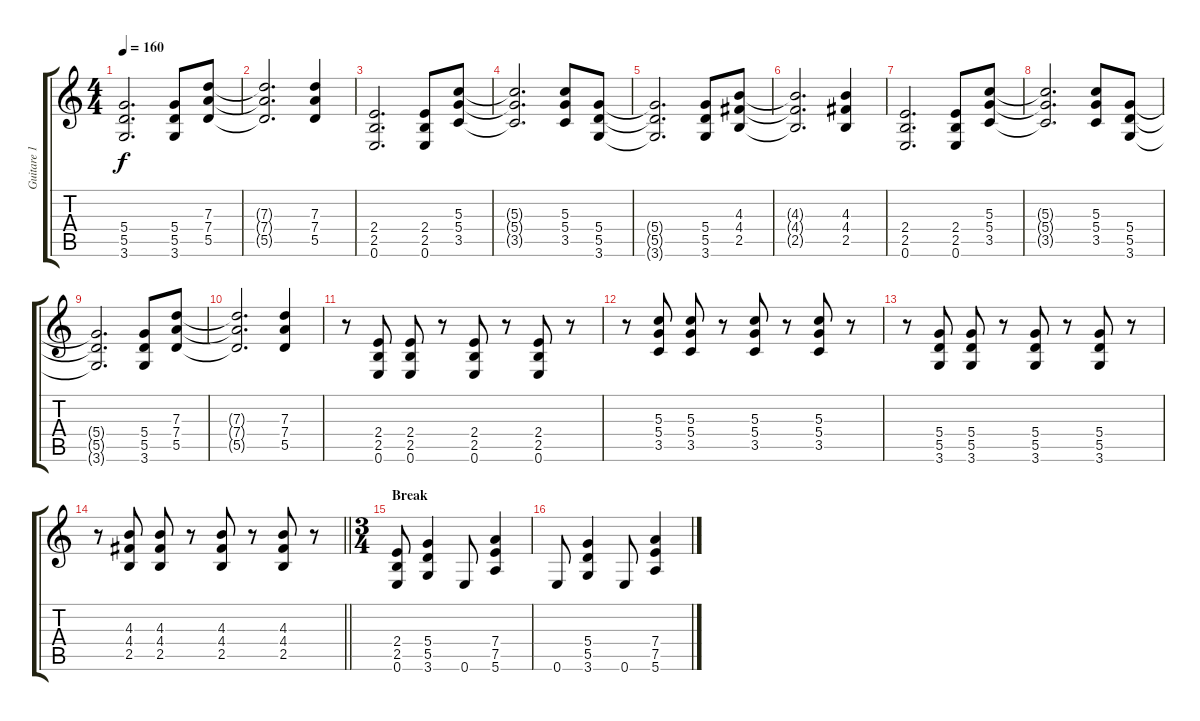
\track ("Guitare 1" "Guitare 1") {instrument distortionguitar}
\staff {score tabs}
\tuning (E4 B3 G3 D3 A2 E2) {hide}
\ts (4 4)
\tempo 160
\clef g2
\ks c
(5.4{t} 5.5{t} 3.6{t}).2{d dy f} (5.4 5.5 3.6).8 (7.3 7.4 5.5).8 |
(7.3{t} 7.4{t} 5.5{t}).2{d} (7.3 7.4 5.5).4 |
(2.4 2.5 0.6).2{d volume 13} (2.4 2.5 0.6).8 (5.3 5.4 3.5).8 |
(5.3{t} 5.4{t} 3.5{t}).2{d} (5.3 5.4 3.5).8 (5.4 5.5 3.6).8 |
(5.4{t} 5.5{t} 3.6{t}).2{d} (5.4 5.5 3.6).8 (4.3 4.4 2.5).8 |
(4.3{t} 4.4{t} 2.5{t}).2{d} (4.3 4.4 2.5).4 |
(2.4 2.5 0.6).2{d volume 13} (2.4 2.5 0.6).8 (5.3 5.4 3.5).8 |
(5.3{t} 5.4{t} 3.5{t}).2{d} (5.3 5.4 3.5).8 (5.4 5.5 3.6).8 |
(5.4{t} 5.5{t} 3.6{t}).2{d} (5.4 5.5 3.6).8 (7.3 7.4 5.5).8 |
(7.3{t} 7.4{t} 5.5{t}).2{d} (7.3 7.4 5.5).4 |
r.8 (2.4 2.5 0.6).8 (2.4 2.5 0.6).8 r.8 (2.4 2.5 0.6).8 r.8 (2.4 2.5 0.6).8 r.8 |
r.8 (5.3 5.4 3.5).8 (5.3 5.4 3.5).8 r.8 (5.3 5.4 3.5).8 r.8 (5.3 5.4 3.5).8 r.8 |
r.8 (5.4 5.5 3.6).8 (5.4 5.5 3.6).8 r.8 (5.4 5.5 3.6).8 r.8 (5.4 5.5 3.6).8 r.8 |
\barLineRight lightlight
r.8 (4.3 4.4 2.5).8 (4.3 4.4 2.5).8 r.8 (4.3 4.4 2.5).8 r.8 (4.3 4.4 2.5).8 r.8 |
\ts (3 4)
\section ("" "Break")
(2.4 2.5 0.6).8{volume 13 instrument overdrivenguitar} (5.4 5.5 3.6).4 0.6.8 (7.4 7.5 5.6).4 |
0.6.8 (5.4 5.5 3.6).4 0.6.8 (7.4 7.5 5.6).4
